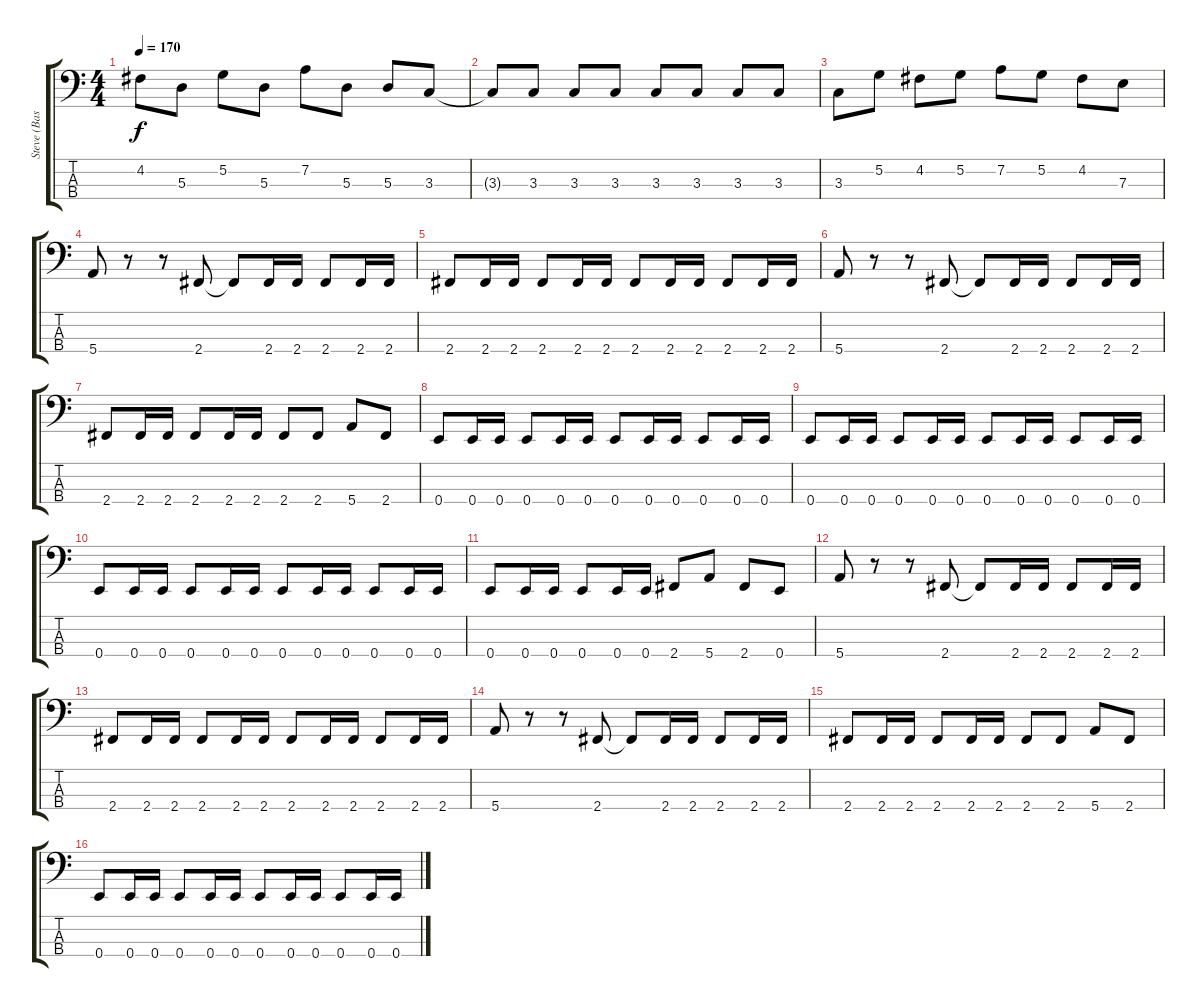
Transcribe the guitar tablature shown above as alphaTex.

\track ("Steve (Bass)" "Steve (Bas") {instrument electricbasspick}
\staff {score tabs}
\tuning (G2 D2 A1 E1) {hide}
\ts (4 4)
\tempo 170
\clef f4
\ks c
4.2.8{dy f} 5.3.8 5.2.8 5.3.8 7.2.8 5.3.8 5.3.8 3.3.8 |
3.3{t}.8 3.3.8 3.3.8 3.3.8 3.3.8 3.3.8 3.3.8 3.3.8 |
3.3.8 5.2.8 4.2.8 5.2.8 7.2.8 5.2.8 4.2.8 7.3.8 |
5.4.8 r.8 r.8 2.4.8 2.4{t}.8 2.4.16 2.4.16 2.4.8 2.4.16 2.4.16 |
2.4.8 2.4.16 2.4.16 2.4.8 2.4.16 2.4.16 2.4.8 2.4.16 2.4.16 2.4.8 2.4.16 2.4.16 |
5.4.8 r.8 r.8 2.4.8 2.4{t}.8 2.4.16 2.4.16 2.4.8 2.4.16 2.4.16 |
2.4.8 2.4.16 2.4.16 2.4.8 2.4.16 2.4.16 2.4.8 2.4.8 5.4.8 2.4.8 |
0.4.8 0.4.16 0.4.16 0.4.8 0.4.16 0.4.16 0.4.8 0.4.16 0.4.16 0.4.8 0.4.16 0.4.16 |
0.4.8 0.4.16 0.4.16 0.4.8 0.4.16 0.4.16 0.4.8 0.4.16 0.4.16 0.4.8 0.4.16 0.4.16 |
0.4.8 0.4.16 0.4.16 0.4.8 0.4.16 0.4.16 0.4.8 0.4.16 0.4.16 0.4.8 0.4.16 0.4.16 |
0.4.8 0.4.16 0.4.16 0.4.8 0.4.16 0.4.16 2.4.8 5.4.8 2.4.8 0.4.8 |
5.4.8 r.8 r.8 2.4.8 2.4{t}.8 2.4.16 2.4.16 2.4.8 2.4.16 2.4.16 |
2.4.8 2.4.16 2.4.16 2.4.8 2.4.16 2.4.16 2.4.8 2.4.16 2.4.16 2.4.8 2.4.16 2.4.16 |
5.4.8 r.8 r.8 2.4.8 2.4{t}.8 2.4.16 2.4.16 2.4.8 2.4.16 2.4.16 |
2.4.8 2.4.16 2.4.16 2.4.8 2.4.16 2.4.16 2.4.8 2.4.8 5.4.8 2.4.8 |
0.4.8 0.4.16 0.4.16 0.4.8 0.4.16 0.4.16 0.4.8 0.4.16 0.4.16 0.4.8 0.4.16 0.4.16
